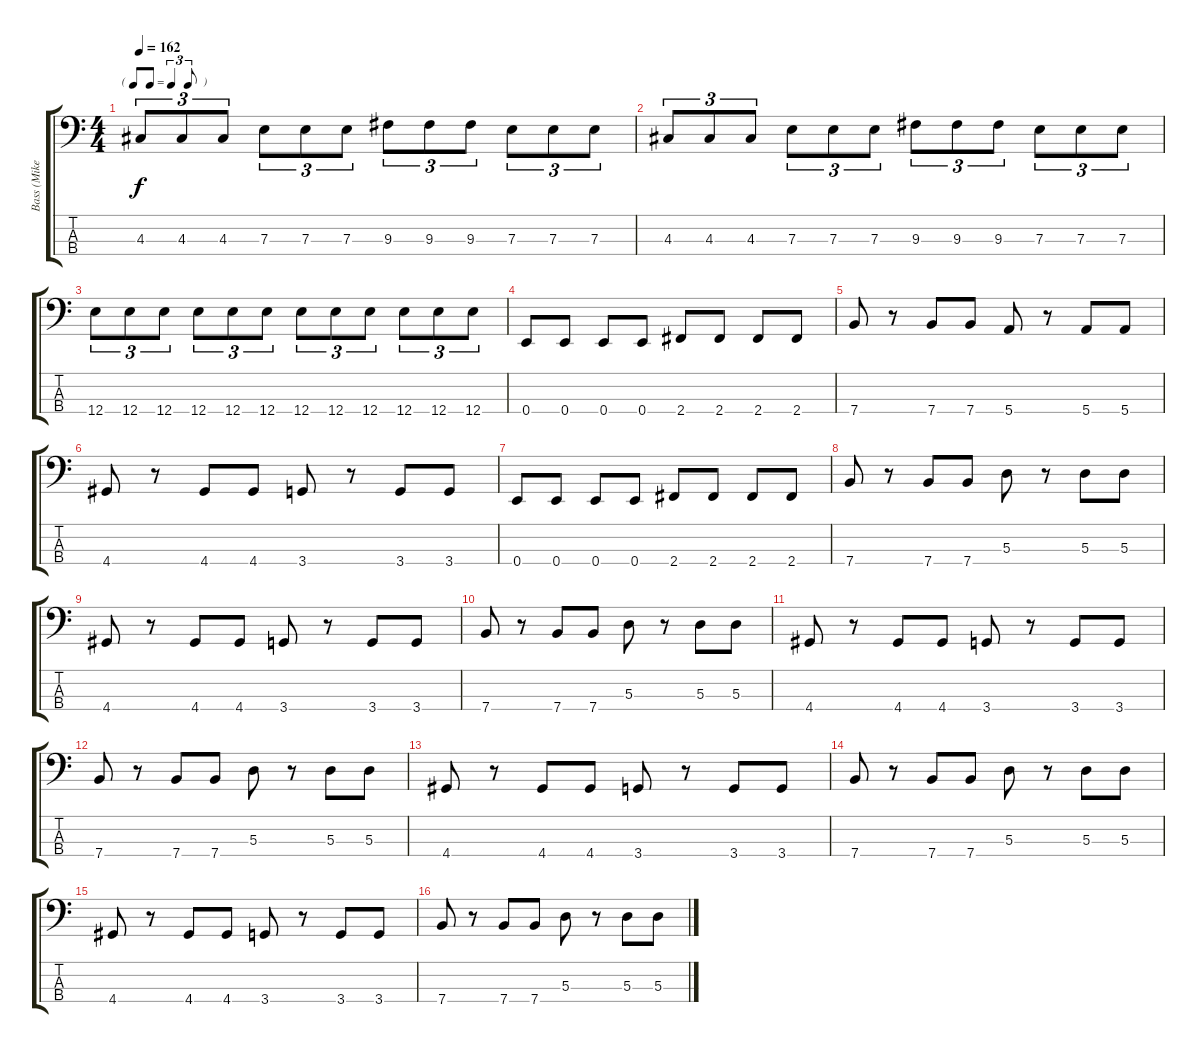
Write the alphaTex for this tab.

\track ("Bass (Mike Dirnt)" "Bass (Mike") {instrument electricbasspick}
\staff {score tabs}
\tuning (G2 D2 A1 E1) {hide}
\ts (4 4)
\tf triplet8th
\tempo 162
\clef f4
\ks c
4.3.8{tu (3 2) dy f} 4.3.8{tu (3 2)} 4.3.8{tu (3 2)} 7.3.8{tu (3 2)} 7.3.8{tu (3 2)} 7.3.8{tu (3 2)} 9.3.8{tu (3 2)} 9.3.8{tu (3 2)} 9.3.8{tu (3 2)} 7.3.8{tu (3 2)} 7.3.8{tu (3 2)} 7.3.8{tu (3 2)} |
4.3.8{tu (3 2)} 4.3.8{tu (3 2)} 4.3.8{tu (3 2)} 7.3.8{tu (3 2)} 7.3.8{tu (3 2)} 7.3.8{tu (3 2)} 9.3.8{tu (3 2)} 9.3.8{tu (3 2)} 9.3.8{tu (3 2)} 7.3.8{tu (3 2)} 7.3.8{tu (3 2)} 7.3.8{tu (3 2)} |
12.4.8{tu (3 2)} 12.4.8{tu (3 2)} 12.4.8{tu (3 2)} 12.4.8{tu (3 2)} 12.4.8{tu (3 2)} 12.4.8{tu (3 2)} 12.4.8{tu (3 2)} 12.4.8{tu (3 2)} 12.4.8{tu (3 2)} 12.4.8{tu (3 2)} 12.4.8{tu (3 2)} 12.4.8{tu (3 2)} |
0.4.8 0.4.8 0.4.8 0.4.8 2.4.8 2.4.8 2.4.8 2.4.8 |
7.4.8 r.8 7.4.8 7.4.8 5.4.8 r.8 5.4.8 5.4.8 |
4.4.8 r.8 4.4.8 4.4.8 3.4.8 r.8 3.4.8 3.4.8 |
0.4.8 0.4.8 0.4.8 0.4.8 2.4.8 2.4.8 2.4.8 2.4.8 |
7.4.8 r.8 7.4.8 7.4.8 5.3.8 r.8 5.3.8 5.3.8 |
4.4.8 r.8 4.4.8 4.4.8 3.4.8 r.8 3.4.8 3.4.8 |
7.4.8 r.8 7.4.8 7.4.8 5.3.8 r.8 5.3.8 5.3.8 |
4.4.8 r.8 4.4.8 4.4.8 3.4.8 r.8 3.4.8 3.4.8 |
7.4.8 r.8 7.4.8 7.4.8 5.3.8 r.8 5.3.8 5.3.8 |
4.4.8 r.8 4.4.8 4.4.8 3.4.8 r.8 3.4.8 3.4.8 |
7.4.8 r.8 7.4.8 7.4.8 5.3.8 r.8 5.3.8 5.3.8 |
4.4.8 r.8 4.4.8 4.4.8 3.4.8 r.8 3.4.8 3.4.8 |
7.4.8 r.8 7.4.8 7.4.8 5.3.8 r.8 5.3.8 5.3.8
